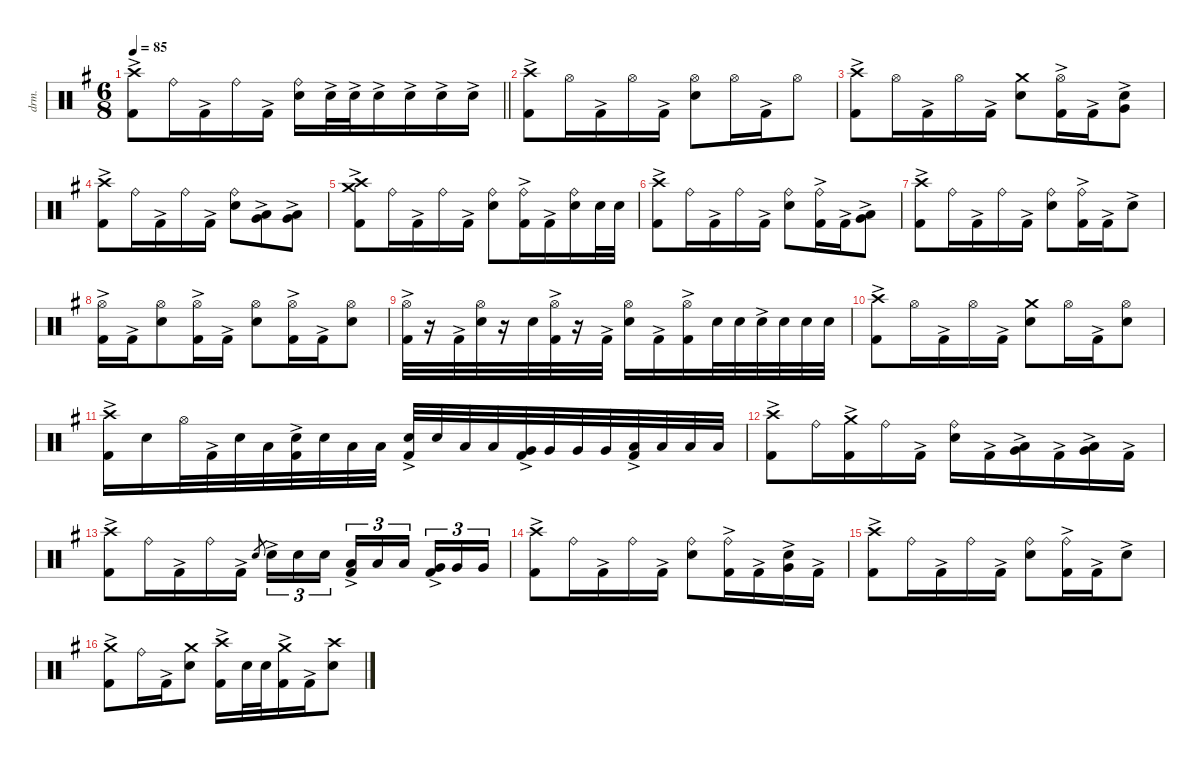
\defaultSystemsLayout 4
\hideDynamics
\bracketExtendMode nobrackets
\otherSystemsTrackNameOrientation horizontal
\track ("Josh Freese" "drm.") {instrument percussion}
\staff {score}
\articulation defaults
\ts (6 8)
\tempo 85
\clef neutral
\barLineRight lightlight
\ks eminor
("Crash high (hit)"{acc forcenatural} "Kick (hit) 2"{ac acc forcenatural}).8{dy f} "Ride (bell)"{acc forcenatural}.16 "Kick (hit) 2"{ac acc forcenatural}.16 "Ride (bell)"{acc forcenatural}.16 "Kick (hit) 2"{ac acc forcenatural}.16 ("Ride (bell)"{acc forcenatural} "Snare (hit) 2"{acc forcenatural}).16 "Snare (hit) 2"{ac acc forcenatural}.32 "Snare (hit) 2"{ac acc forcenatural}.32 "Snare (hit) 2"{ac acc forcenatural}.16 "Snare (hit) 2"{ac acc forcenatural}.16 "Snare (hit) 2"{ac acc forcenatural}.16 "Snare (hit) 2"{ac acc forcenatural}.16 |
("Crash high (hit)"{acc forcenatural} "Kick (hit) 2"{ac acc forcenatural}).8 "Hi-Hat (open)"{acc forcenatural}.16 "Kick (hit) 2"{ac acc forcenatural}.16 "Hi-Hat (open)"{acc forcenatural}.16 "Kick (hit) 2"{ac acc forcenatural}.16 ("Hi-Hat (open)"{acc forcenatural} "Snare (hit) 2"{acc forcenatural}).8 "Hi-Hat (open)"{acc forcenatural}.16 "Kick (hit) 2"{ac acc forcenatural}.16 "Hi-Hat (open)"{acc forcenatural}.8 |
("Crash high (hit)"{acc forcenatural} "Kick (hit) 2"{ac acc forcenatural}).8 "Hi-Hat (open)"{acc forcenatural}.16 "Kick (hit) 2"{ac acc forcenatural}.16 "Hi-Hat (open)"{acc forcenatural}.16 "Kick (hit) 2"{ac acc forcenatural}.16 ("Crash medium (hit)"{acc forcenatural} "Snare (hit) 2"{acc forcenatural}).8 ("Hi-Hat (open)"{acc forcenatural} "Kick (hit) 2"{ac acc forcenatural}).16 "Kick (hit) 2"{ac acc forcenatural}.16 ("Snare (hit) 2"{acc forcenatural} "Very Low Tom (hit)"{ac acc forcenatural}).8 |
("Crash high (hit)"{acc forcenatural} "Kick (hit) 2"{ac acc forcenatural}).8 "Ride (bell)"{acc forcenatural}.16 "Kick (hit) 2"{ac acc forcenatural}.16 "Ride (bell)"{acc forcenatural}.16 "Kick (hit) 2"{ac acc forcenatural}.16 ("Ride (bell)"{acc forcenatural} "Snare (hit) 2"{acc forcenatural}).8 ("Low Tom (hit)"{ac acc forcenatural} "Very Low Tom (hit)"{ac acc forcenatural}).8 ("Very Low Tom (hit)"{ac acc forcenatural} "Low Floor Tom (hit)"{ac acc forcenatural}).8 |
("Crash high (hit)"{acc forcenatural} "Crash medium (hit)"{acc forcenatural} "Kick (hit) 2"{ac acc forcenatural}).8 "Ride (bell)"{acc forcenatural}.16 "Kick (hit) 2"{ac acc forcenatural}.16 "Ride (bell)"{acc forcenatural}.16 "Kick (hit) 2"{ac acc forcenatural}.16 ("Ride (bell)"{acc forcenatural} "Snare (hit) 2"{acc forcenatural}).8 ("Ride (bell)"{acc forcenatural} "Kick (hit) 2"{ac acc forcenatural}).16 "Kick (hit) 2"{ac acc forcenatural}.16 ("Ride (bell)"{acc forcenatural} "Snare (hit) 2"{acc forcenatural}).16 "Snare (hit) 2"{acc forcenatural}.32 "Snare (hit) 2"{acc forcenatural}.32 |
("Crash high (hit)"{acc forcenatural} "Kick (hit) 2"{ac acc forcenatural}).8 "Ride (bell)"{acc forcenatural}.16 "Kick (hit) 2"{ac acc forcenatural}.16 "Ride (bell)"{acc forcenatural}.16 "Kick (hit) 2"{ac acc forcenatural}.16 ("Ride (bell)"{acc forcenatural} "Snare (hit) 2"{acc forcenatural}).8 ("Ride (bell)"{acc forcenatural} "Kick (hit) 2"{ac acc forcenatural}).16 "Kick (hit) 2"{ac acc forcenatural}.16 ("Very Low Tom (hit)"{ac acc forcenatural} "Low Floor Tom (hit)"{ac acc forcenatural}).8 |
("Crash high (hit)"{acc forcenatural} "Kick (hit) 2"{ac acc forcenatural}).8 "Ride (bell)"{acc forcenatural}.16 "Kick (hit) 2"{ac acc forcenatural}.16 "Ride (bell)"{acc forcenatural}.16 "Kick (hit) 2"{ac acc forcenatural}.16 ("Ride (bell)"{acc forcenatural} "Snare (hit) 2"{acc forcenatural}).8 ("Ride (bell)"{acc forcenatural} "Kick (hit) 2"{ac acc forcenatural}).16 "Kick (hit) 2"{ac acc forcenatural}.16 "Snare (hit) 2"{ac acc forcenatural}.8 |
("Hi-Hat (open)"{acc forcenatural} "Kick (hit) 2"{ac acc forcenatural}).16 "Kick (hit) 2"{ac acc forcenatural}.16 ("Hi-Hat (open)"{acc forcenatural} "Snare (hit) 2"{acc forcenatural}).8 ("Hi-Hat (open)"{acc forcenatural} "Kick (hit) 2"{ac acc forcenatural}).16 "Kick (hit) 2"{ac acc forcenatural}.16 ("Hi-Hat (open)"{acc forcenatural} "Snare (hit) 2"{acc forcenatural}).8 ("Hi-Hat (open)"{acc forcenatural} "Kick (hit) 2"{ac acc forcenatural}).16 "Kick (hit) 2"{ac acc forcenatural}.16 ("Hi-Hat (open)"{acc forcenatural} "Snare (hit) 2"{acc forcenatural}).8 |
("Hi-Hat (open)"{acc forcenatural} "Kick (hit) 2"{ac acc forcenatural}).32 r.16 "Kick (hit) 2"{ac acc forcenatural}.32 ("Hi-Hat (open)"{acc forcenatural} "Snare (hit) 2"{acc forcenatural}).32 r.16 "Snare (hit) 2"{acc forcenatural}.32 ("Hi-Hat (open)"{acc forcenatural} "Kick (hit) 2"{ac acc forcenatural}).32 r.16 "Kick (hit) 2"{ac acc forcenatural}.32 ("Hi-Hat (open)"{acc forcenatural} "Snare (hit) 2"{acc forcenatural}).16 "Kick (hit) 2"{ac acc forcenatural}.16 ("Hi-Hat (open)"{acc forcenatural} "Kick (hit) 2"{ac acc forcenatural}).16 "Snare (hit) 2"{acc forcenatural}.32 "Snare (hit) 2"{acc forcenatural}.32 "Snare (hit) 2"{ac acc forcenatural}.32 "Snare (hit) 2"{acc forcenatural}.32 "Snare (hit) 2"{acc forcenatural}.32 "Snare (hit) 2"{acc forcenatural}.32 |
("Crash high (hit)"{acc forcenatural} "Kick (hit) 2"{ac acc forcenatural}).8 "Hi-Hat (open)"{acc forcenatural}.16 "Kick (hit) 2"{ac acc forcenatural}.16 "Hi-Hat (open)"{acc forcenatural}.16 "Kick (hit) 2"{ac acc forcenatural}.16 ("Crash medium (hit)"{acc forcenatural} "Snare (hit) 2"{acc forcenatural}).8 "Hi-Hat (open)"{acc forcenatural}.16 "Kick (hit) 2"{ac acc forcenatural}.16 ("Hi-Hat (open)"{acc forcenatural} "Snare (hit) 2"{acc forcenatural}).8 |
("Crash high (hit)"{acc forcenatural} "Kick (hit) 2"{ac acc forcenatural}).16 "Snare (hit) 2"{acc forcenatural}.16 "Hi-Hat (open)"{acc forcenatural}.32 "Kick (hit) 2"{ac acc forcenatural}.32 "Snare (hit) 2"{acc forcenatural}.32 "Low Tom (hit)"{acc forcenatural}.32 ("Snare (hit) 2"{ac acc forcenatural} "Kick (hit) 2"{ac acc forcenatural}).32 "Snare (hit) 2"{acc forcenatural}.32 "Low Tom (hit)"{acc forcenatural}.32 "Low Tom (hit)"{acc forcenatural}.32 ("Snare (hit) 2"{ac acc forcenatural} "Kick (hit) 2"{ac acc forcenatural}).32 "Snare (hit) 2"{acc forcenatural}.32 "Low Tom (hit)"{acc forcenatural}.32 "Low Tom (hit)"{acc forcenatural}.32 ("Very Low Tom (hit)"{ac acc forcenatural} "Kick (hit) 2"{ac acc forcenatural}).32 "Very Low Tom (hit)"{acc forcenatural}.32 "Very Low Tom (hit)"{acc forcenatural}.32 "Very Low Tom (hit)"{acc forcenatural}.32 ("Low Floor Tom (hit)"{ac acc forcenatural} "Kick (hit) 2"{ac acc forcenatural}).32 "Low Floor Tom (hit)"{acc forcenatural}.32 "Low Floor Tom (hit)"{acc forcenatural}.32 "Low Floor Tom (hit)"{acc forcenatural}.32 |
("Crash high (hit)"{acc forcenatural} "Kick (hit) 2"{ac acc forcenatural}).8 "Ride (bell)"{acc forcenatural}.16 ("Crash medium (hit)"{acc forcenatural} "Kick (hit) 2"{ac acc forcenatural}).16 "Ride (bell)"{acc forcenatural}.16 "Kick (hit) 2"{ac acc forcenatural}.16 ("Ride (bell)"{acc forcenatural} "Snare (hit) 2"{acc forcenatural}).16 "Kick (hit) 2"{ac acc forcenatural}.16 ("Low Tom (hit)"{ac acc forcenatural} "Very Low Tom (hit)"{ac acc forcenatural}).16 "Kick (hit) 2"{ac acc forcenatural}.16 ("Very Low Tom (hit)"{ac acc forcenatural} "Low Floor Tom (hit)"{ac acc forcenatural}).16 "Kick (hit) 2"{ac acc forcenatural}.16 |
("Crash high (hit)"{acc forcenatural} "Kick (hit) 2"{ac acc forcenatural}).8 "Ride (bell)"{acc forcenatural}.16 "Kick (hit) 2"{ac acc forcenatural}.16 "Ride (bell)"{acc forcenatural}.16 "Kick (hit) 2"{ac acc forcenatural}.16 "Snare (hit) 2"{acc forcenatural}.8{gr dy mf} "Snare (hit) 2"{ac acc forcenatural}.16{tu (3 2) dy f} "Snare (hit) 2"{acc forcenatural}.16{tu (3 2)} "Snare (hit) 2"{acc forcenatural}.16{tu (3 2)} ("Low Tom (hit)"{ac acc forcenatural} "Kick (hit) 2"{ac acc forcenatural}).16{tu (3 2)} "Low Tom (hit)"{acc forcenatural}.16{tu (3 2)} "Low Tom (hit)"{acc forcenatural}.16{tu (3 2)} ("Very Low Tom (hit)"{ac acc forcenatural} "Kick (hit) 2"{ac acc forcenatural}).16{tu (3 2)} "Very Low Tom (hit)"{acc forcenatural}.16{tu (3 2)} "Very Low Tom (hit)"{acc forcenatural}.16{tu (3 2)} |
("Crash high (hit)"{acc forcenatural} "Kick (hit) 2"{ac acc forcenatural}).8 "Ride (bell)"{acc forcenatural}.16 "Kick (hit) 2"{ac acc forcenatural}.16 "Ride (bell)"{acc forcenatural}.16 "Kick (hit) 2"{ac acc forcenatural}.16 ("Ride (bell)"{acc forcenatural} "Snare (hit) 2"{acc forcenatural}).8 ("Ride (bell)"{acc forcenatural} "Kick (hit) 2"{ac acc forcenatural}).16 "Kick (hit) 2"{ac acc forcenatural}.16 ("Snare (hit) 2"{ac acc forcenatural} "Very Low Tom (hit)"{ac acc forcenatural}).16 "Kick (hit) 2"{ac acc forcenatural}.16 |
("Crash high (hit)"{acc forcenatural} "Kick (hit) 2"{ac acc forcenatural}).8 "Ride (bell)"{acc forcenatural}.16 "Kick (hit) 2"{ac acc forcenatural}.16 "Ride (bell)"{acc forcenatural}.16 "Kick (hit) 2"{ac acc forcenatural}.16 ("Ride (bell)"{acc forcenatural} "Snare (hit) 2"{acc forcenatural}).8 ("Ride (bell)"{acc forcenatural} "Kick (hit) 2"{ac acc forcenatural}).16 "Kick (hit) 2"{ac acc forcenatural}.16 "Snare (hit) 2"{ac acc forcenatural}.8 |
("Crash medium (hit)"{acc forcenatural} "Kick (hit) 2"{ac acc forcenatural}).8 "Ride (bell)"{acc forcenatural}.16 "Kick (hit) 2"{ac acc forcenatural}.16 ("Crash medium (hit)"{acc forcenatural} "Snare (hit) 2"{acc forcenatural}).8 ("Crash high (hit)"{acc forcenatural} "Kick (hit) 2"{ac acc forcenatural}).16 "Snare (hit) 2"{acc forcenatural}.32 "Snare (hit) 2"{acc forcenatural}.32 ("Crash medium (hit)"{acc forcenatural} "Kick (hit) 2"{ac acc forcenatural}).16 "Kick (hit) 2"{ac acc forcenatural}.16 ("Crash high (hit)"{acc forcenatural} "Snare (hit) 2"{acc forcenatural}).8
